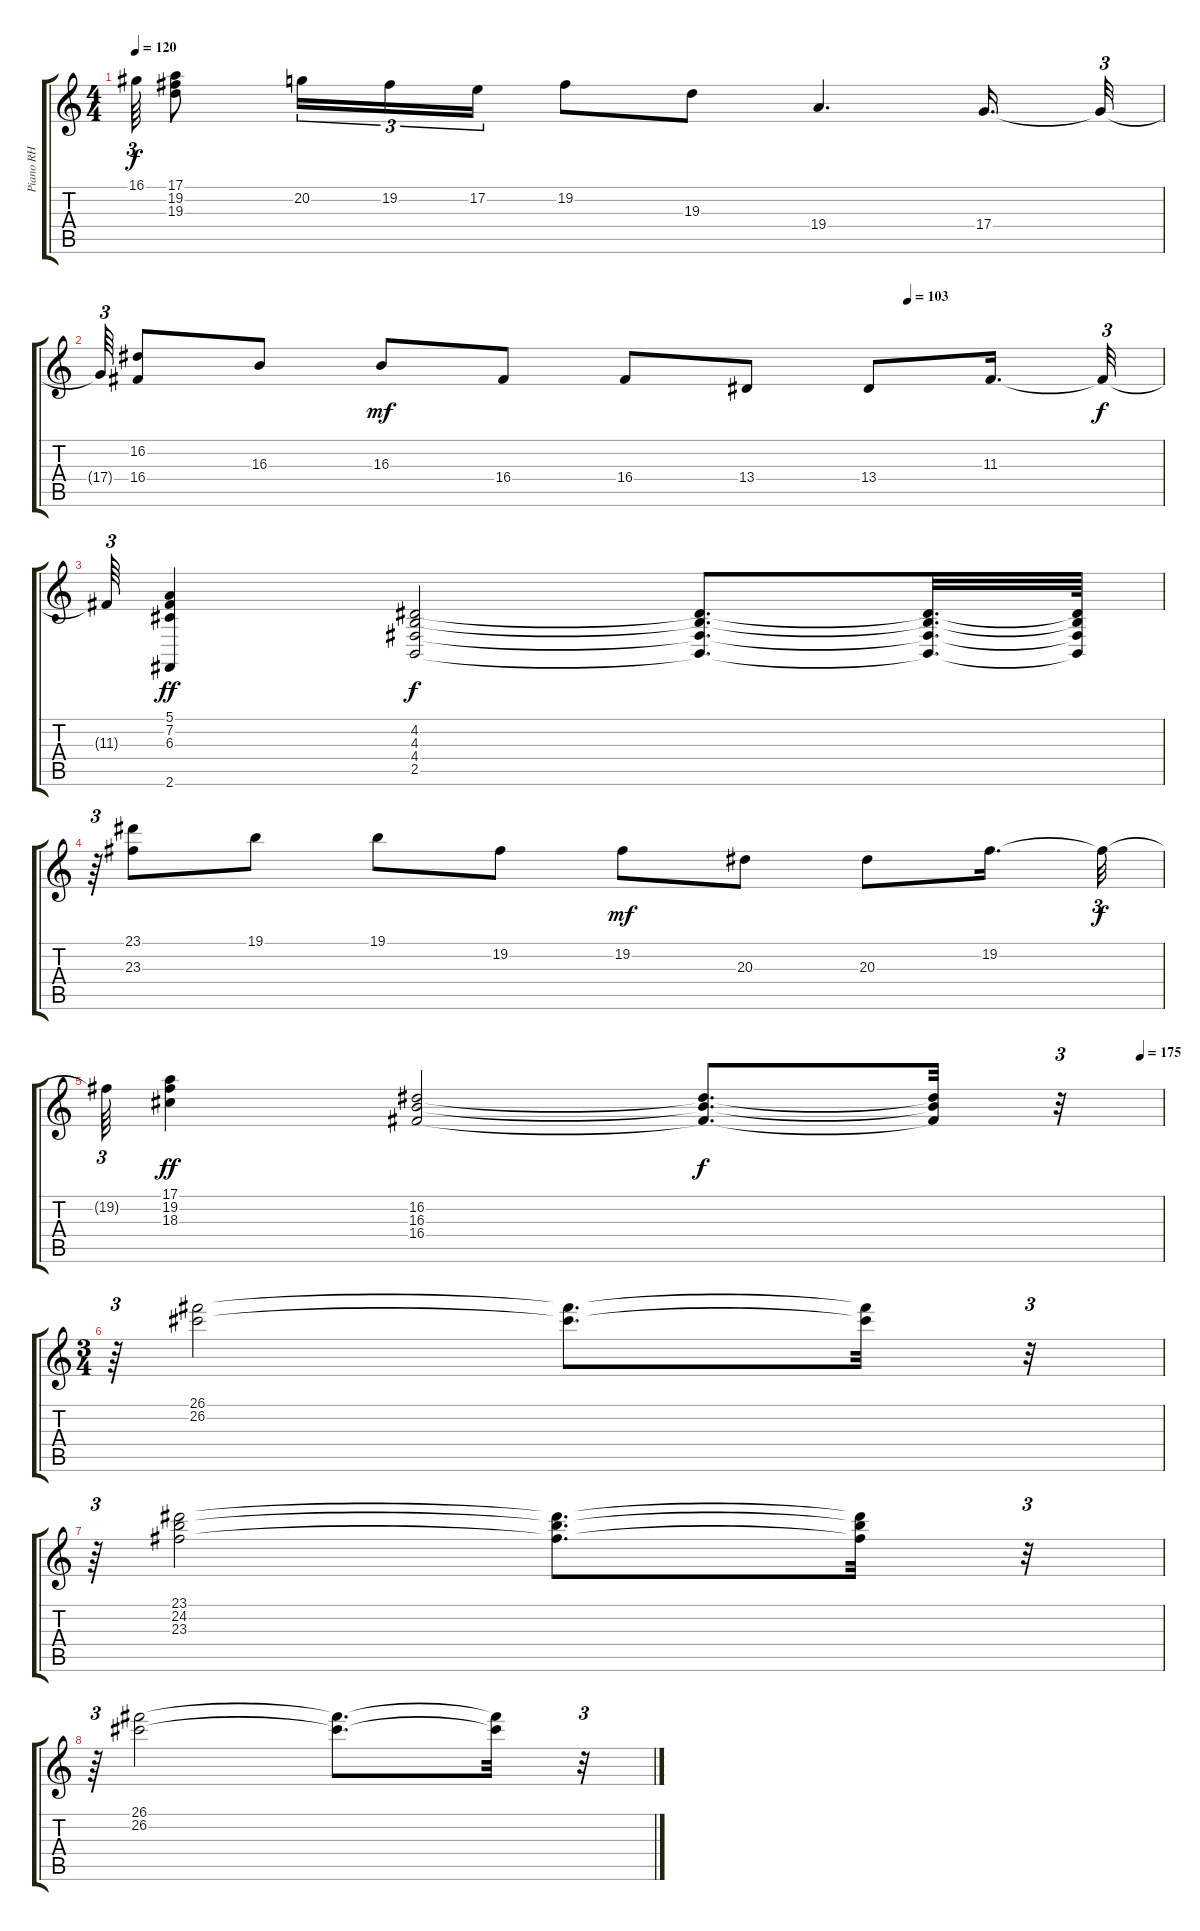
\track ("Piano RH" "Piano RH") {instrument acousticgrandpiano}
\staff {score tabs}
\tuning (E4 B3 G3 D3 A2 E2) {hide}
\ts (4 4)
\tempo 120
\clef g2
\ks c
16.1{t}.64{tu (3 2) dy f} (17.1 19.2 19.3).8 20.2.16{tu (3 2)} 19.2.16{tu (3 2)} 17.2.16{tu (3 2)} 19.2.8 19.3.8 19.4.4{d} 17.4.16{d} 17.4{t}.32{tu (3 2)} |
\tempo (103 0.7604166666666666)
17.4{t}.64{tu (3 2)} (16.2 16.4).8 16.3.8 16.3.8{dy mf} 16.4.8 16.4.8 13.4.8 13.4.8 11.3.16{d} 11.3{t}.32{tu (3 2) dy f} |
11.3{t}.64{tu (3 2)} (5.1 7.2 6.3 2.6).4{dy ff} (4.2 4.3 4.4 2.5).2{dy f} (4.2{t} 4.3{t} 4.4{t} 2.5{t}).8{d} (4.2{t} 4.3{t} 4.4{t} 2.5{t}).32{d} (4.2{t} 4.3{t} 4.4{t} 2.5{t}).64 |
r.64{tu (3 2)} (23.1 23.3).8 19.1.8 19.1.8 19.2.8 19.2.8{dy mf} 20.3.8 20.3.8 19.2.16{d} 19.2{t}.32{tu (3 2) dy f} |
\tempo (175 0.9791666666666666)
19.2{t}.64{tu (3 2)} (17.1 19.2 18.3).4{dy ff} (16.2 16.3 16.4).2 (16.2{t} 16.3{t} 16.4{t}).8{d dy f} (16.2{t} 16.3{t} 16.4{t}).32 r.32{tu (3 2)} |
\ts (3 4)
r.64{tu (3 2)} (26.1 26.2).2 (26.1{t} 26.2{t}).8{d} (26.1{t} 26.2{t}).32 r.32{tu (3 2)} |
r.64{tu (3 2)} (23.1 24.2 23.3).2 (23.1{t} 24.2{t} 23.3{t}).8{d} (23.1{t} 24.2{t} 23.3{t}).32 r.32{tu (3 2)} |
r.64{tu (3 2)} (26.1 26.2).2 (26.1{t} 26.2{t}).8{d} (26.1{t} 26.2{t}).32 r.32{tu (3 2)}
